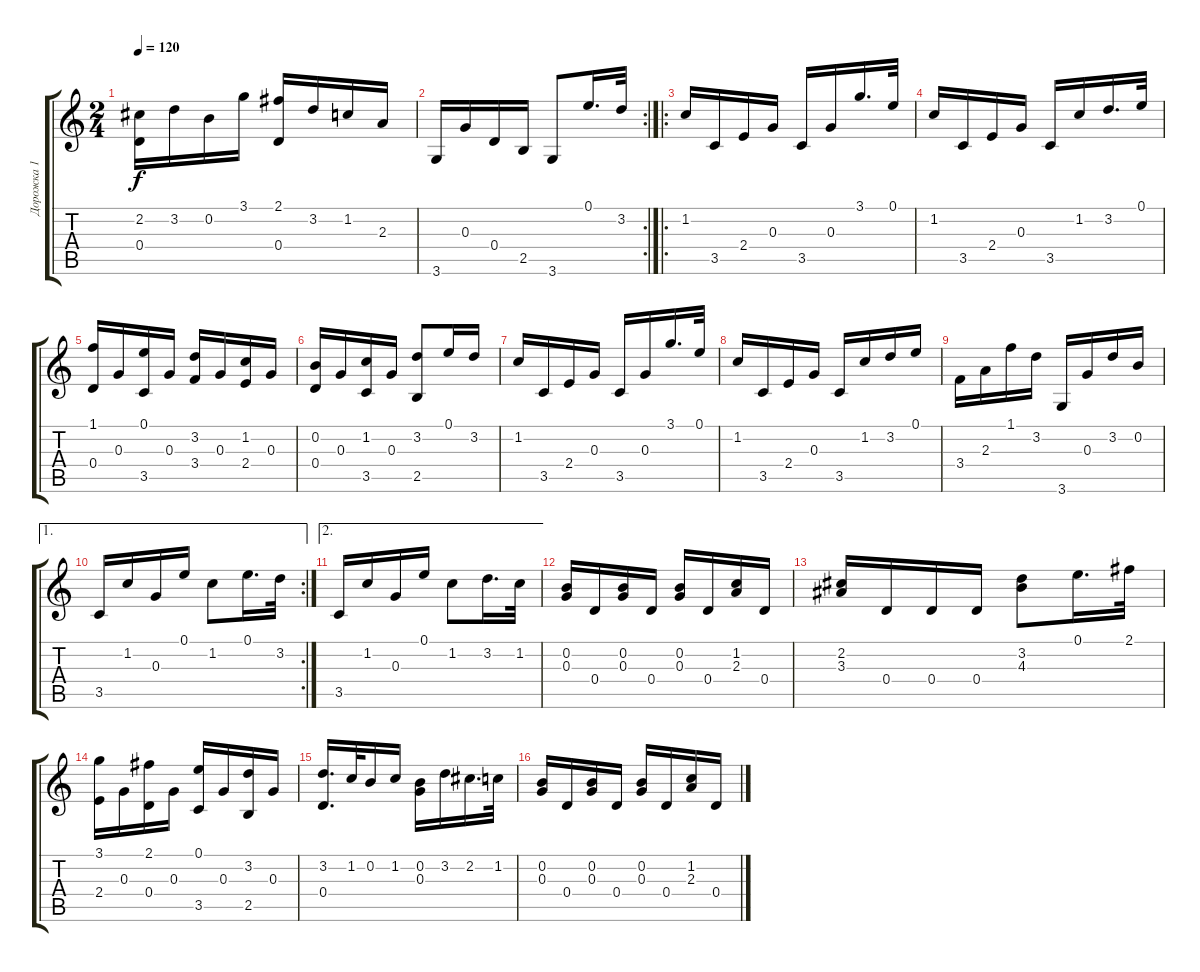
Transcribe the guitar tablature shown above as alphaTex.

\track ("Дорожка 1" "Дорожка 1") {instrument acousticguitarnylon}
\staff {score tabs}
\tuning (E4 B3 G3 D3 A2 E2) {hide}
\ts (2 4)
\tempo 120
\clef g2
\ks c
(2.2 0.4).16{dy f} 3.2.16 0.2.16 3.1.16 (2.1 0.4).16 3.2.16 1.2.16 2.3.16 |
\rc 2
3.6.16 0.3.16 0.4.16 2.5.16 3.6.8 0.1.16{d} 3.2.32 |
\ro
1.2.16 3.5.16 2.4.16 0.3.16 3.5.16 0.3.16 3.1.16{d} 0.1.32 |
1.2.16 3.5.16 2.4.16 0.3.16 3.5.16 1.2.16 3.2.16{d} 0.1.32 |
(1.1 0.4).16 0.3.16 (0.1 3.5).16 0.3.16 (3.2 3.4).16 0.3.16 (1.2 2.4).16 0.3.16 |
(0.2 0.4).16 0.3.16 (1.2 3.5).16 0.3.16 (3.2 2.5).8 0.1.16 3.2.16 |
1.2.16 3.5.16 2.4.16 0.3.16 3.5.16 0.3.16 3.1.16{d} 0.1.32 |
1.2.16 3.5.16 2.4.16 0.3.16 3.5.16 1.2.16 3.2.16 0.1.16 |
3.4.16 2.3.16 1.1.16 3.2.16 3.6.16 0.3.16 3.2.16 0.2.16 |
\ae 1
\rc 2
3.5.16 1.2.16 0.3.16 0.1.16 1.2.8 0.1.16{d} 3.2.32 |
\ae 2
3.5.16 1.2.16 0.3.16 0.1.16 1.2.8 3.2.16{d} 1.2.32 |
(0.2 0.3).16 0.4.16 (0.2 0.3).16 0.4.16 (0.2 0.3).16 0.4.16 (1.2 2.3).16 0.4.16 |
(2.2 3.3).16 0.4.16 0.4.16 0.4.16 (3.2 4.3).8 0.1.16{d} 2.1.32 |
(3.1 2.4).16 0.3.16 (2.1 0.4).16 0.3.16 (0.1 3.5).16 0.3.16 (3.2 2.5).16 0.3.16 |
(3.2 0.4).16{d} 1.2.32 0.2.16 1.2.16 (0.2 0.3).16 3.2.16 2.2.16{d} 1.2.32 |
(0.2 0.3).16 0.4.16 (0.2 0.3).16 0.4.16 (0.2 0.3).16 0.4.16 (1.2 2.3).16 0.4.16
